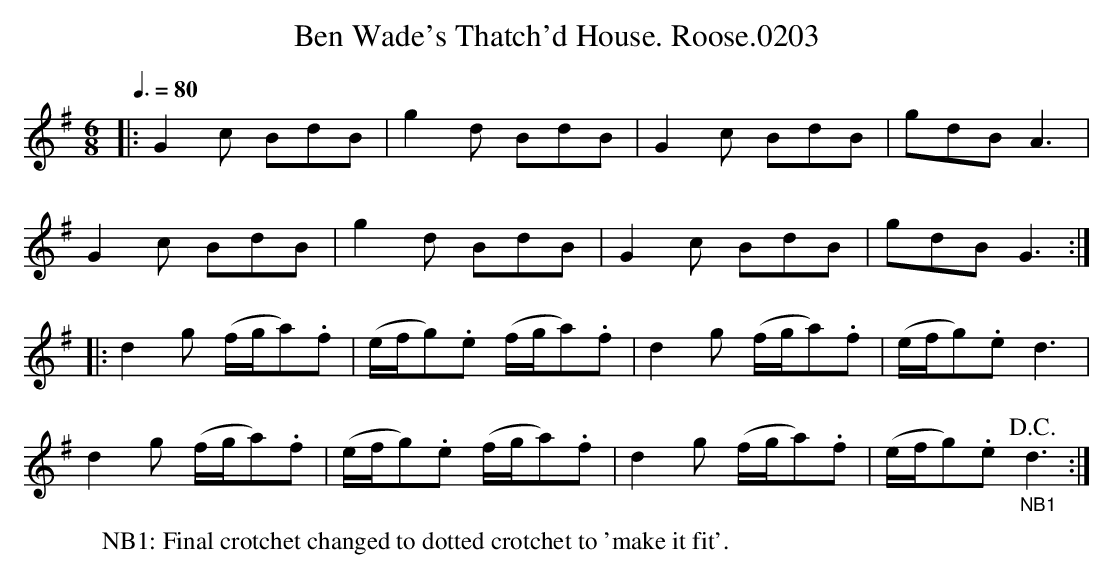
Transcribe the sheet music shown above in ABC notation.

X:1
T:Ben Wade's Thatch'd House. Roose.0203
M:6/8
L:1/8
Q:3/8=80
K:G
|: G2 c BdB | g2 d BdB | G2 c BdB | gdB A3 |
G2 c BdB | g2 d BdB | G2 c BdB | gdB G3 :|
|: d2 g (f/g/a).f | (e/f/g).e (f/g/a).f | d2 g (f/g/a).f | (e/f/g).e d3 |
d2 g (f/g/a).f | (e/f/g).e (f/g/a).f | d2 g (f/g/a).f | (e/f/g).e "_NB1"!D.C.!d3 :|
W:NB1: Final crotchet changed to dotted crotchet to 'make it fit'.
